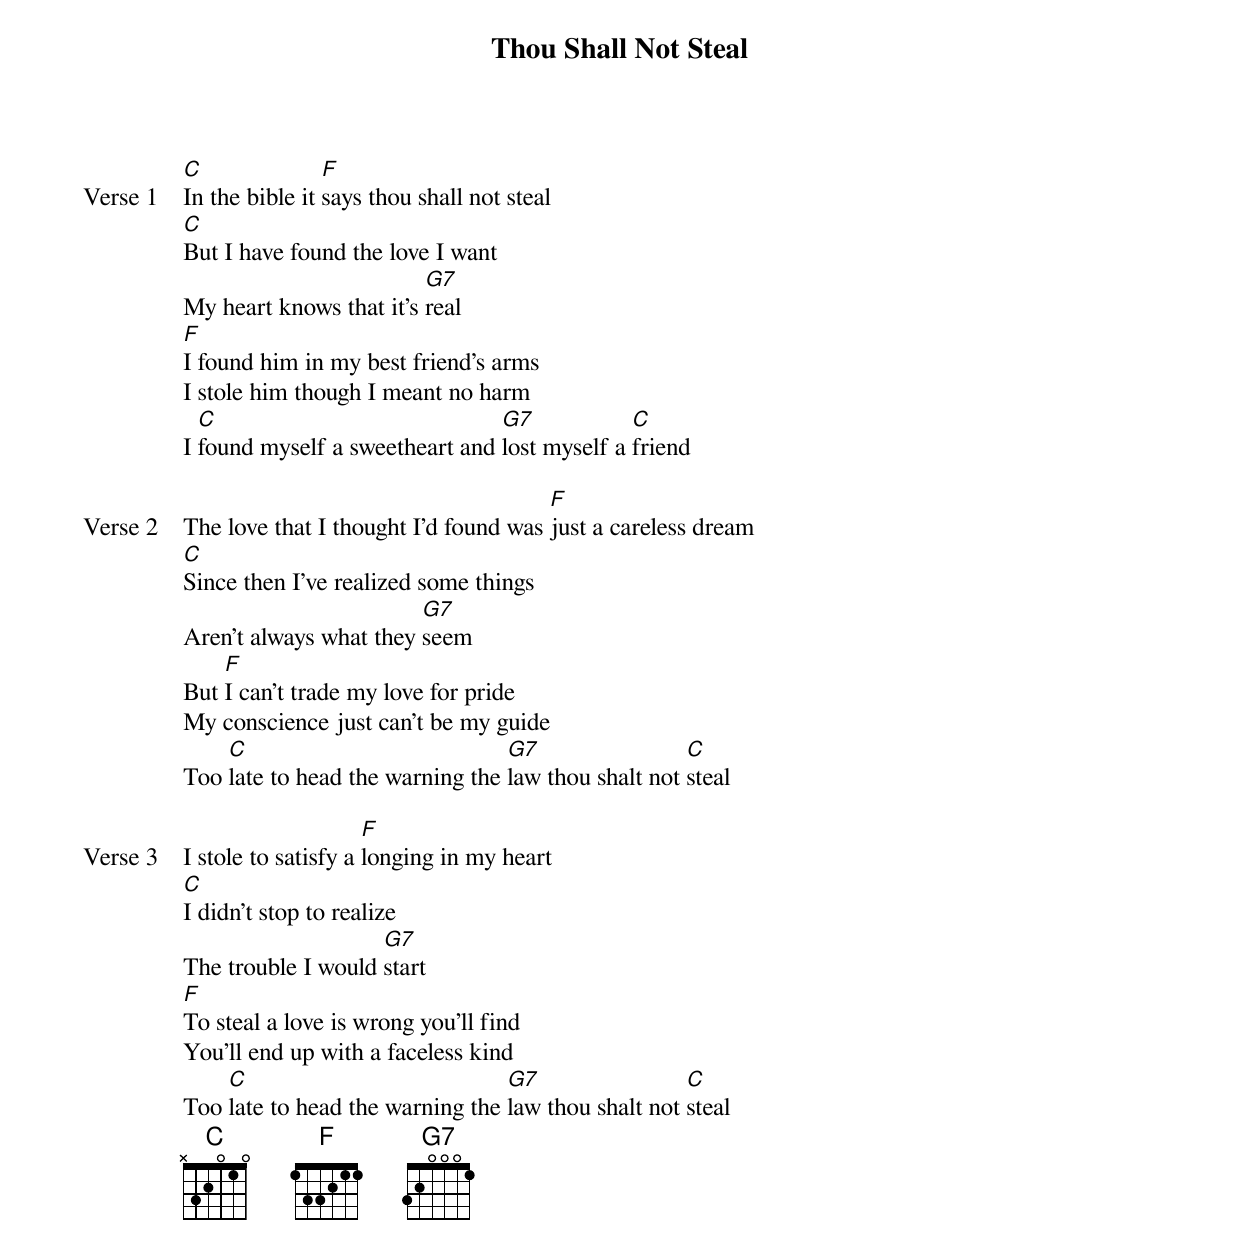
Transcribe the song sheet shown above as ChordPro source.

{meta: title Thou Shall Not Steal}
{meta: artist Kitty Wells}
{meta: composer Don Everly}
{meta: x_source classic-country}
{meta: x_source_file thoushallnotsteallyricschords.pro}
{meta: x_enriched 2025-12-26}

{start_of_verse: Verse 1}
[C]In the bible it [F]says thou shall not steal
[C]But I have found the love I want
My heart knows that it's [G7]real
[F]I found him in my best friend's arms
I stole him though I meant no harm
I [C]found myself a sweetheart and [G7]lost myself a [C]friend
{end_of_verse}

{start_of_verse: Verse 2}
The love that I thought I'd found was [F]just a careless dream
[C]Since then I've realized some things
Aren't always what they [G7]seem
But [F]I can't trade my love for pride
My conscience just can't be my guide
Too [C]late to head the warning the [G7]law thou shalt not [C]steal
{end_of_verse}

{start_of_verse: Verse 3}
I stole to satisfy a [F]longing in my heart
[C]I didn't stop to realize
The trouble I would [G7]start
[F]To steal a love is wrong you'll find
You'll end up with a faceless kind
Too [C]late to head the warning the [G7]law thou shalt not [C]steal
{end_of_verse}
